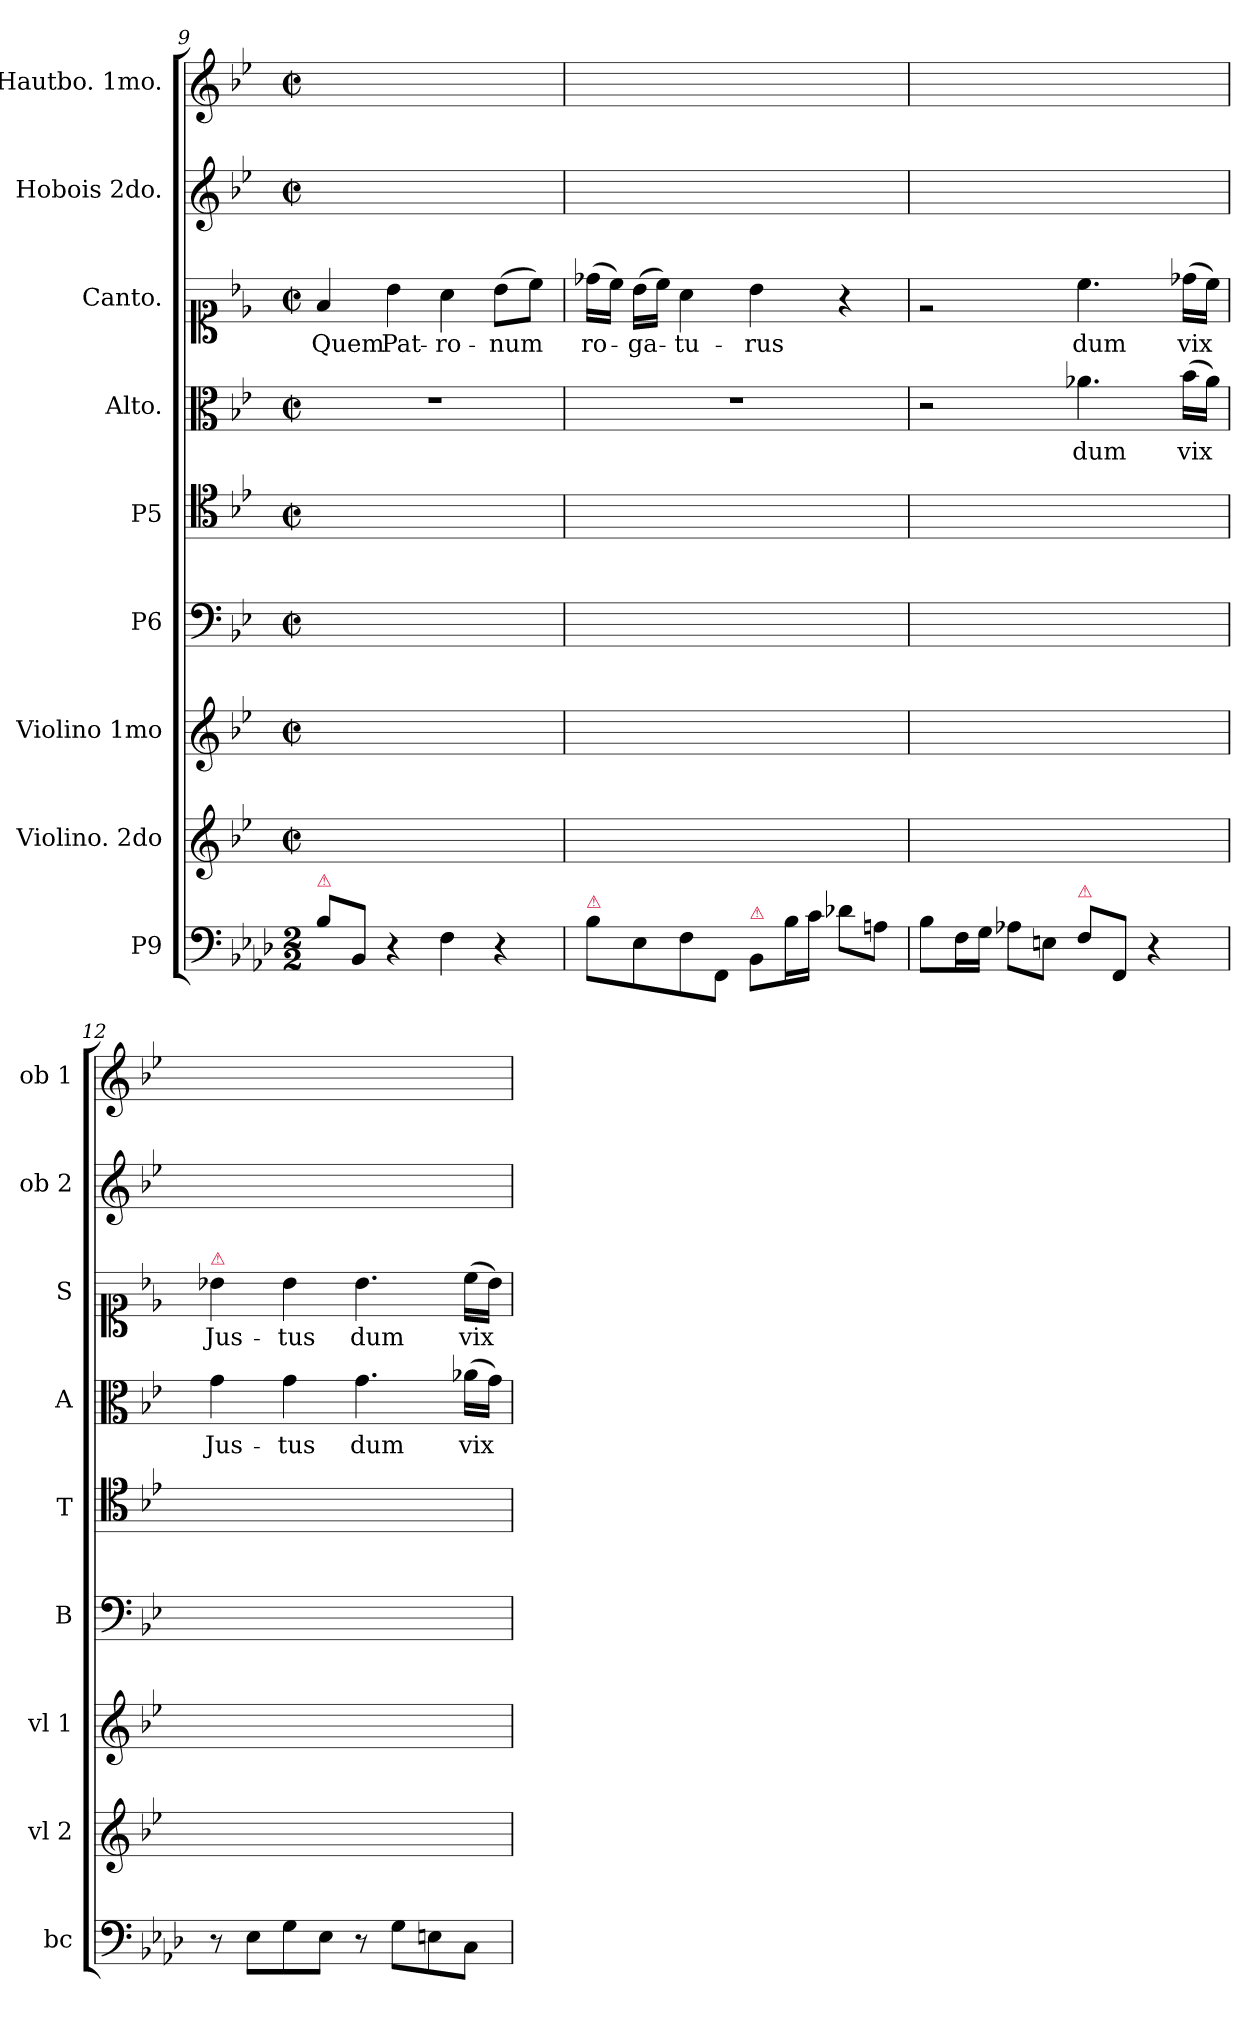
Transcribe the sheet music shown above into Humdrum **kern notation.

**kern	**kern	**kern	**kern	**kern	**kern	**text	**kern	**text	**kern	**kern
*part9	*part8	*part7	*part6	*part5	*part4	*part4	*part3	*part3	*part2	*part1
*staff9	*staff8	*staff7	*staff6	*staff5	*staff4	*staff4	*staff3	*staff3	*staff2	*staff1
*I"P9	*I"Violino. 2do	*I"Violino 1mo	*I"P6	*I"P5	*I"Alto.	*	*I"Canto.	*	*I"Hobois 2do.	*I"Hautbo. 1mo.
*I'bc	*I'vl 2	*I'vl 1	*I'B	*I'T	*I'A	*	*I'S	*	*I'ob 2	*I'ob 1
*clefF4	*clefG2	*clefG2	*clefF4	*clefC4	*clefC3	*	*clefC1	*	*clefG2	*clefG2
*k[b-e-a-d-]	*k[b-e-]	*k[b-e-]	*k[b-e-]	*k[b-e-]	*k[b-e-]	*	*k[b-e-]	*	*k[b-e-]	*k[b-e-]
*M2/2	*M2/2	*M2/2	*M2/2	*M2/2	*M2/2	*	*M2/2	*	*M2/2	*M2/2
*	*met(c|)	*met(c|)	*met(c|)	*met(c|)	*met(c|)	*	*met(c|)	*	*met(c|)	*met(c|)
=9	=9	=9	=9	=9	=9	=9	=9	=9	=9	=9
!LO:TX:a:color=crimson:t=⚠	!	!	!	!	!	!	!	!	!	!
8B-\L	1ryy	1ryy	1ryy	1ryy	1r	.	4f/	Quem	1ryy	1ryy
8BB-/J	.	.	.	.	.	.	.	.	.	.
4r	.	.	.	.	.	.	4b-\	Pat-	.	.
4F\	.	.	.	.	.	.	4a\	-ro-	.	.
4r	.	.	.	.	.	.	(8b-\L	-num	.	.
.	.	.	.	.	.	.	8cc\J)	.	.	.
=10	=10	=10	=10	=10	=10	=10	=10	=10	=10	=10
!LO:TX:a:color=crimson:t=⚠	!	!	!	!	!	!	!	!	!	!
8B-\L	1ryy	1ryy	1ryy	1ryy	1r	.	(16dd-X\LL	ro-	1ryy	1ryy
.	.	.	.	.	.	.	16cc\JJ)	.	.	.
8E-\	.	.	.	.	.	.	(16b-\LL	-ga-	.	.
.	.	.	.	.	.	.	16cc\JJ)	.	.	.
8F\	.	.	.	.	.	.	4a\	-tu-	.	.
8FF/J	.	.	.	.	.	.	.	.	.	.
!LO:TX:a:color=crimson:t=⚠	!	!	!	!	!	!	!	!	!	!
8BB-/L	.	.	.	.	.	.	4b-\	-rus	.	.
16B-\L	.	.	.	.	.	.	.	.	.	.
16c\JJ	.	.	.	.	.	.	.	.	.	.
8d-X\L	.	.	.	.	.	.	4r	.	.	.
8An\J	.	.	.	.	.	.	.	.	.	.
=11	=11	=11	=11	=11	=11	=11	=11	=11	=11	=11
8B-\L	1ryy	1ryy	1ryy	1ryy	2r	.	2re	.	1ryy	1ryy
16F\L	.	.	.	.	.	.	.	.	.	.
16G\JJ	.	.	.	.	.	.	.	.	.	.
8A-X\L	.	.	.	.	.	.	.	.	.	.
8En\J	.	.	.	.	.	.	.	.	.	.
!LO:TX:a:color=crimson:t=⚠	!	!	!	!	!	!	!	!	!	!
8F\L	.	.	.	.	4.a-X\	dum	4.cc\	dum	.	.
8FF/J	.	.	.	.	.	.	.	.	.	.
4r	.	.	.	.	.	.	.	.	.	.
.	.	.	.	.	(16b-\LL	vix	(16dd-X\LL	vix	.	.
.	.	.	.	.	16a-\JJ)	.	16cc\JJ)	.	.	.
=12	=12	=12	=12	=12	=12	=12	=12	=12	=12	=12
!	!	!	!	!	!	!	!LO:TX:a:color=crimson:t=⚠	!	!	!
8r	1ryy	1ryy	1ryy	1ryy	4g\	Jus-	4b-X\	Jus-	1ryy	1ryy
8E-\L	.	.	.	.	.	.	.	.	.	.
8G\	.	.	.	.	4g\	-tus	4b-\	-tus	.	.
8E-\J	.	.	.	.	.	.	.	.	.	.
!	!	!	!	!	!	!LO:LY:i	!	!LO:LY:i	!	!
8r	.	.	.	.	4.g\	dum	4.b-\	dum	.	.
8G\L	.	.	.	.	.	.	.	.	.	.
8En\	.	.	.	.	.	.	.	.	.	.
!	!	!	!	!	!	!LO:LY:i	!	!LO:LY:i	!	!
8C\J	.	.	.	.	(16a-X\LL	vix	(16cc\LL	vix	.	.
.	.	.	.	.	16g\JJ)	.	16b-\JJ)	.	.	.
=	=	=	=	=	=	=	=	=	=	=
*-	*-	*-	*-	*-	*-	*-	*-	*-	*-	*-
